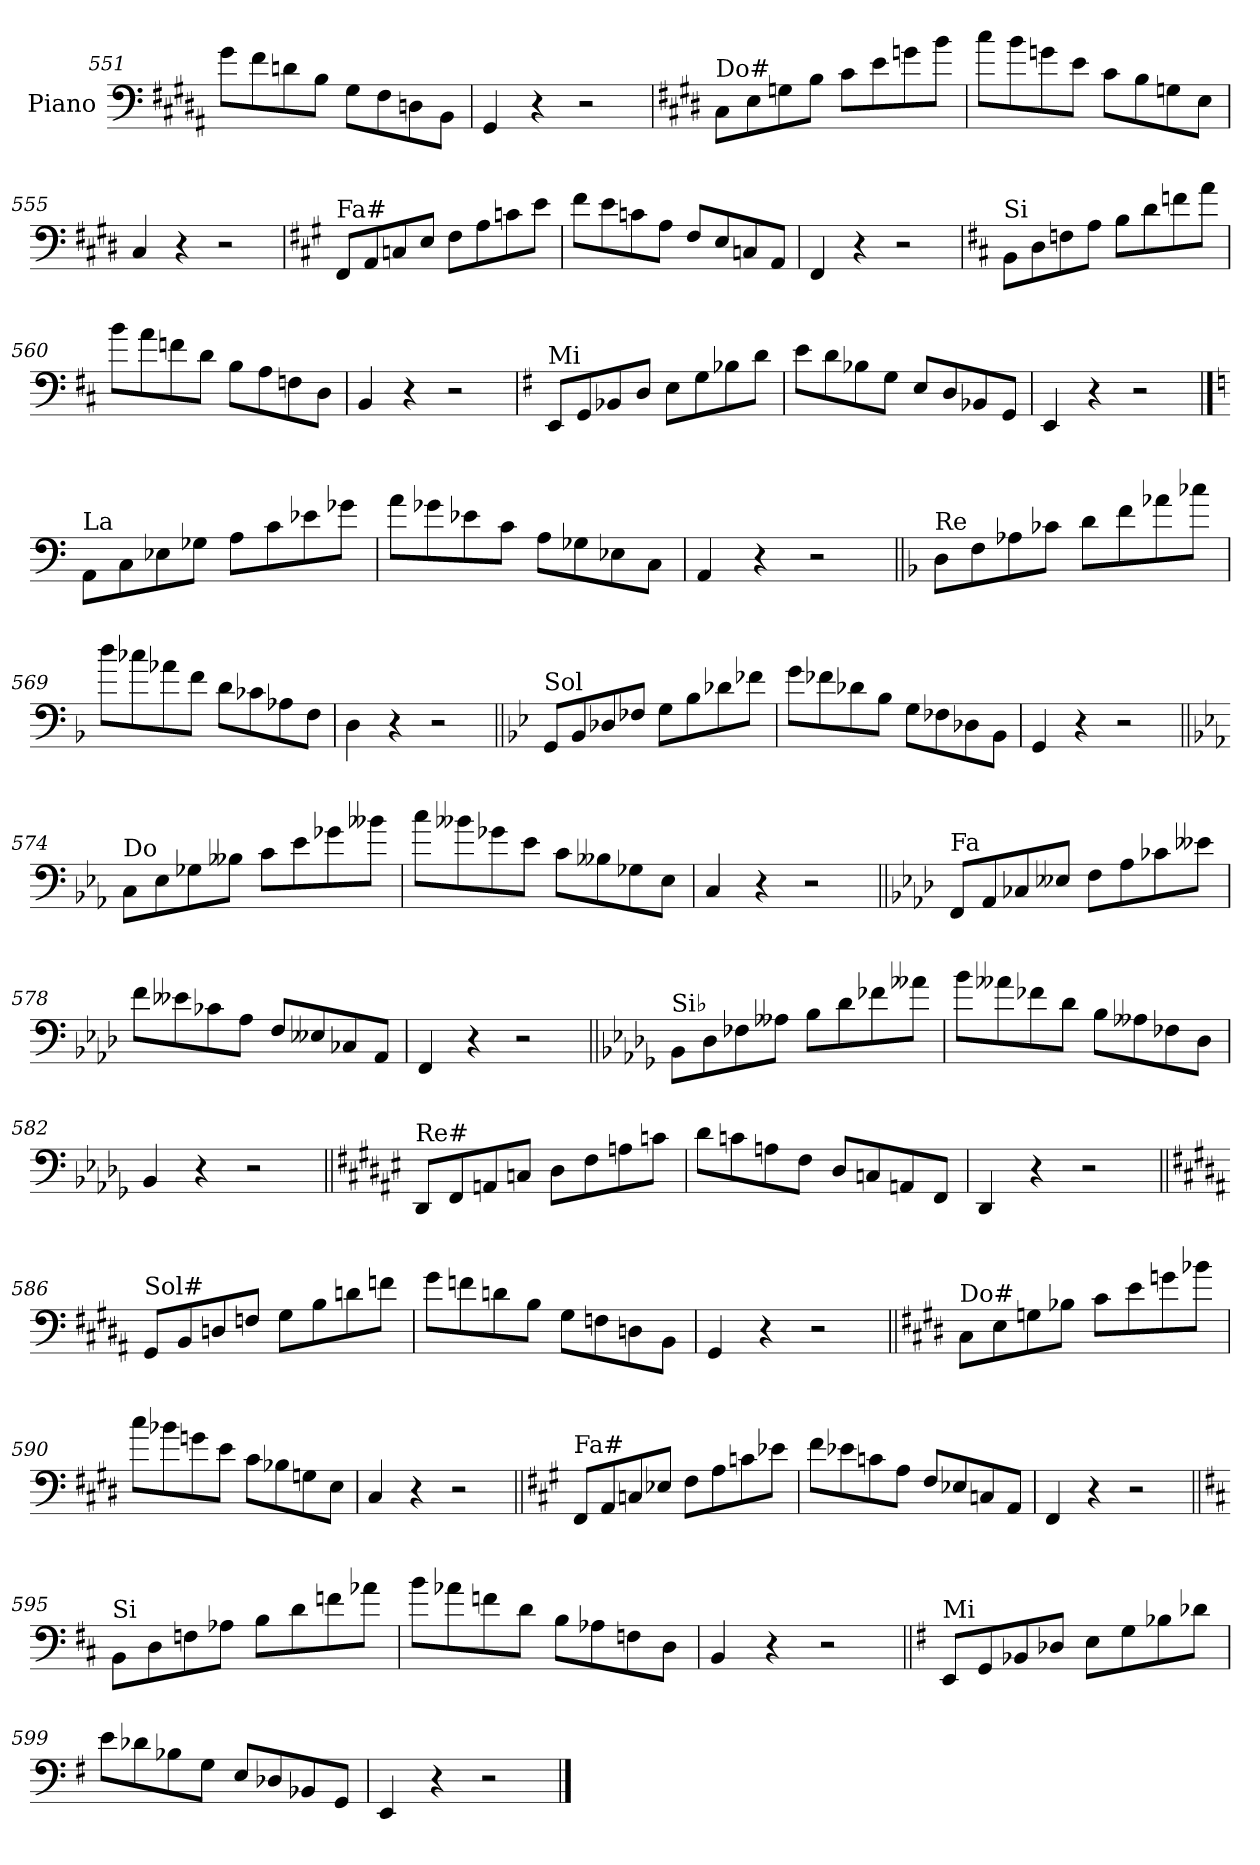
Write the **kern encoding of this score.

**kern
*part1
*staff1
*I"Piano
*I'Pno.
*clefF4
*k[f#c#g#d#a#]
=551
8g#\L
8f#\
8dn\
8B\J
8G#\L
8F#\
8Dn\
8BB\J
=552
4GG#/
4r
2r
!!LO:LB:g=z
=553
*k[f#c#g#d#]
!LO:TX:a:t=Do#
8C#\L
8E\
8Gn\
8B\J
8c#\L
8e\
8gn\
8b\J
=554
8cc#\L
8b\
8gn\
8e\J
8c#\L
8B\
8Gn\
8E\J
=555
4C#/
4r
2r
=556
*k[f#c#g#]
!LO:TX:a:t=Fa#
8FF#/L
8AA/
8Cn/
8E/J
8F#\L
8A\
8cn\
8e\J
=557
8f#\L
8e\
8cn\
8A\J
8F#/L
8E/
8Cn/
8AA/J
=558
4FF#/
4r
2r
!!LO:LB:g=z
=559
*k[f#c#]
!LO:TX:a:t=Si
8BB\L
8D\
8Fn\
8A\J
8B\L
8d\
8fn\
8a\J
=560
8b\L
8a\
8fn\
8d\J
8B\L
8A\
8Fn\
8D\J
=561
4BB/
4r
2r
=562
*k[f#]
!LO:TX:a:t=Mi
8EE/L
8GG/
8BB-X/
8D/J
8E\L
8G\
8B-X\
8d\J
=563
8e\L
8d\
8B-X\
8G\J
8E/L
8D/
8BB-X/
8GG/J
=564
4EE/
4r
2r
!!LO:PB:g=z
==565
*k[]
!LO:TX:a:t=La
8AA\L
8C\
8E-X\
8G-X\J
8A\L
8c\
8e-X\
8g-X\J
=566
8a\L
8g-X\
8e-X\
8c\J
8A\L
8G-X\
8E-X\
8C\J
=567
4AA/
4r
2r
=568||
*k[b-]
!LO:TX:a:t=Re
8D\L
8F\
8A-X\
8c-X\J
8d\L
8f\
8a-X\
8cc-X\J
=569
8dd\L
8cc-X\
8a-X\
8f\J
8d\L
8c-X\
8A-X\
8F\J
=570
4D\
4r
2r
!!LO:LB:g=z
=571||
*k[b-e-]
!LO:TX:a:t=Sol
8GG/L
8BB-/
8D-X/
8F-X/J
8G\L
8B-\
8d-X\
8f-X\J
=572
8g\L
8f-X\
8d-X\
8B-\J
8G\L
8F-X\
8D-X\
8BB-\J
=573
4GG/
4r
2r
=574||
*k[b-e-a-]
!LO:TX:a:t=Do
8C\L
8E-\
8G-X\
8B--X\J
8c\L
8e-\
8g-X\
8b--X\J
=575
8cc\L
8b--X\
8g-X\
8e-\J
8c\L
8B--X\
8G-X\
8E-\J
=576
4C/
4r
2r
!!LO:LB:g=z
=577||
*k[b-e-a-d-]
!LO:TX:a:t=Fa
8FF/L
8AA-/
8C-X/
8E--X/J
8F\L
8A-\
8c-X\
8e--X\J
=578
8f\L
8e--X\
8c-X\
8A-\J
8F/L
8E--X/
8C-X/
8AA-/J
=579
4FF/
4r
2r
=580||
*k[b-e-a-d-g-]
!LO:TX:a:t=Si♭
8BB-\L
8D-\
8F-X\
8A--X\J
8B-\L
8d-\
8f-X\
8a--X\J
=581
8b-\L
8a--X\
8f-X\
8d-\J
8B-\L
8A--X\
8F-X\
8D-\J
=582
4BB-/
4r
2r
!!LO:LB:g=z
=583||
*k[f#c#g#d#a#e#]
!LO:TX:a:t=Re#
8DD#/L
8FF#/
8AAn/
8Cn/J
8D#\L
8F#\
8An\
8cn\J
=584
8d#\L
8cn\
8An\
8F#\J
8D#/L
8Cn/
8AAn/
8FF#/J
=585
4DD#/
4r
2r
=586||
*k[f#c#g#d#a#]
!LO:TX:a:t=Sol#
8GG#/L
8BB/
8Dn/
8Fn/J
8G#\L
8B\
8dn\
8fn\J
=587
8g#\L
8fn\
8dn\
8B\J
8G#\L
8Fn\
8Dn\
8BB\J
=588
4GG#/
4r
2r
!!LO:LB:g=z
=589||
*k[f#c#g#d#]
!LO:TX:a:t=Do#
8C#\L
8E\
8Gn\
8B-X\J
8c#\L
8e\
8gn\
8b-X\J
=590
8cc#\L
8b-X\
8gn\
8e\J
8c#\L
8B-X\
8Gn\
8E\J
=591
4C#/
4r
2r
=592||
*k[f#c#g#]
!LO:TX:a:t=Fa#
8FF#/L
8AA/
8Cn/
8E-X/J
8F#\L
8A\
8cn\
8e-X\J
=593
8f#\L
8e-X\
8cn\
8A\J
8F#/L
8E-X/
8Cn/
8AA/J
=594
4FF#/
4r
2r
!!LO:LB:g=z
=595||
*k[f#c#]
!LO:TX:a:t=Si
8BB\L
8D\
8Fn\
8A-X\J
8B\L
8d\
8fn\
8a-X\J
=596
8b\L
8a-X\
8fn\
8d\J
8B\L
8A-X\
8Fn\
8D\J
=597
4BB/
4r
2r
=598||
*k[f#]
!LO:TX:a:t=Mi
8EE/L
8GG/
8BB-X/
8D-X/J
8E\L
8G\
8B-X\
8d-X\J
=599
8e\L
8d-X\
8B-X\
8G\J
8E/L
8D-X/
8BB-X/
8GG/J
=600
4EE/
4r
2r
==
*-
